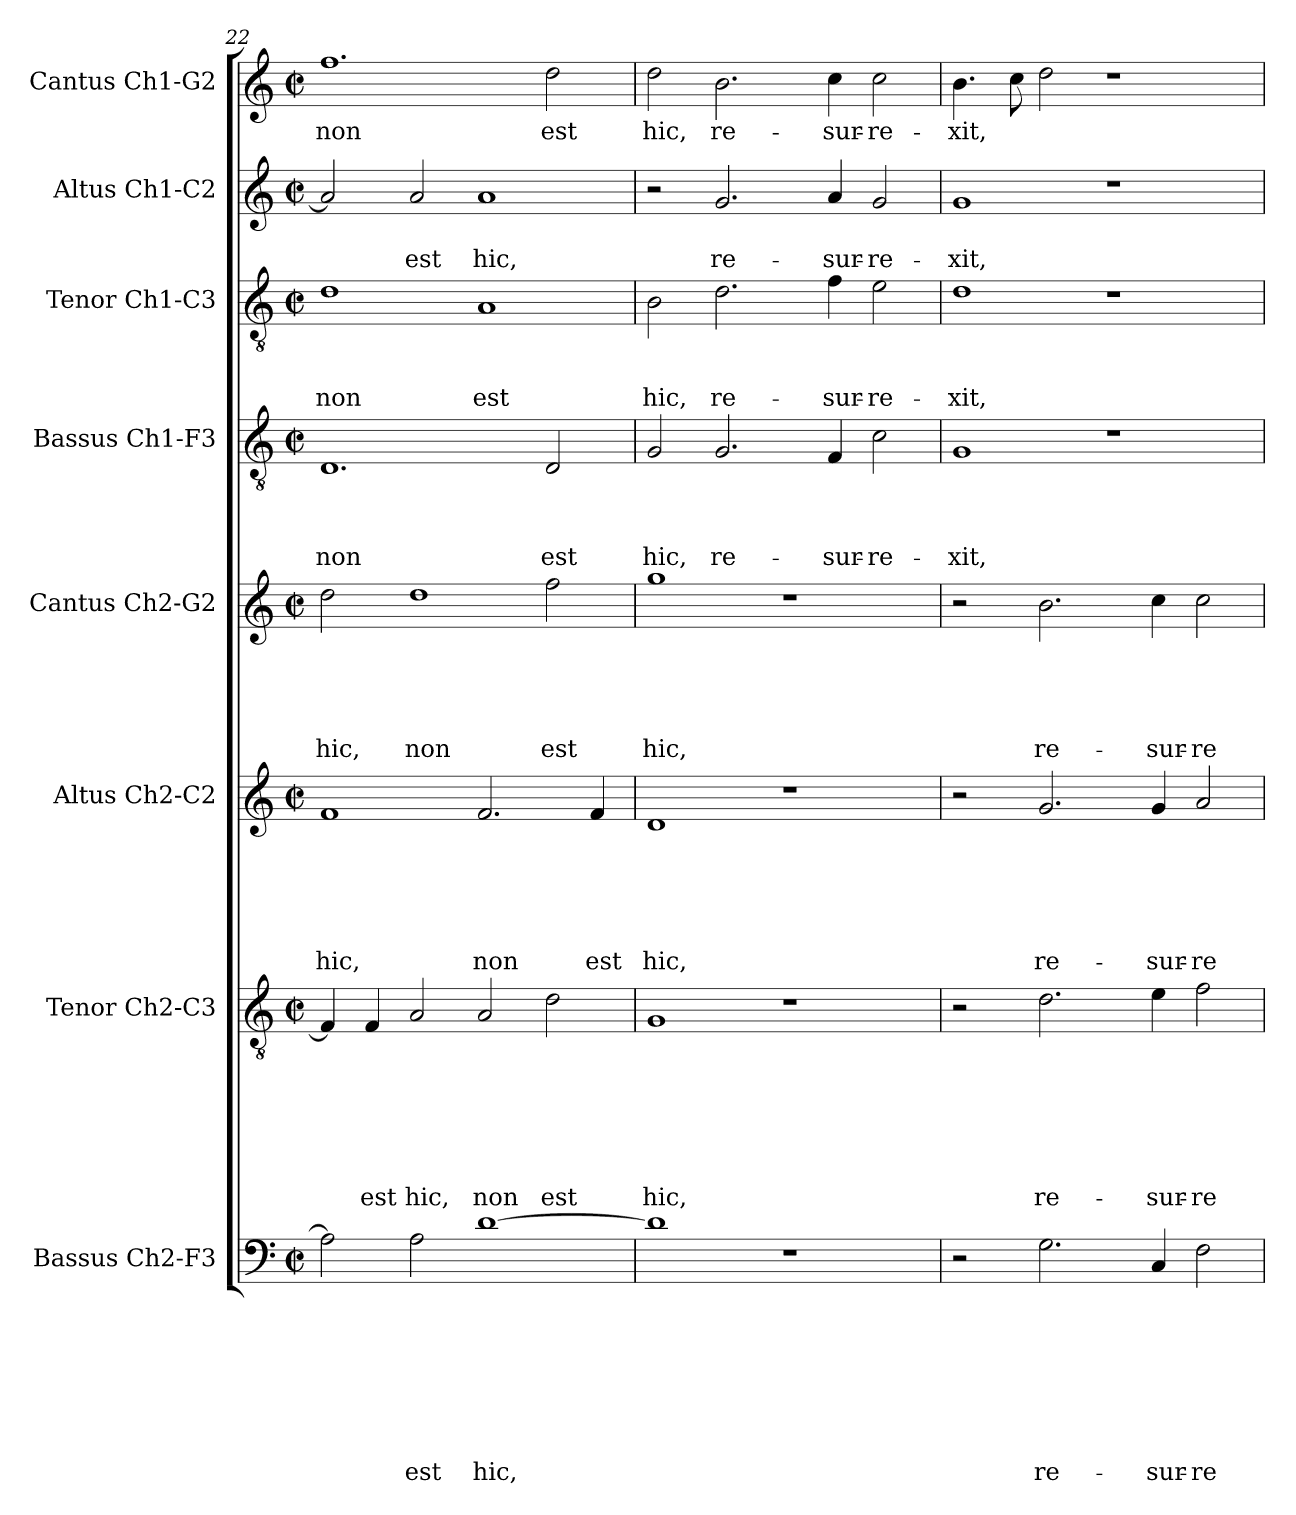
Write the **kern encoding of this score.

**kern	**text	**text	**text	**text	**text	**text	**text	**text	**kern	**text	**text	**text	**text	**text	**text	**text	**kern	**text	**text	**text	**text	**text	**text	**kern	**text	**text	**text	**text	**text	**kern	**text	**text	**text	**text	**kern	**text	**text	**text	**kern	**text	**text	**kern	**text
*part8	*part8	*part8	*part8	*part8	*part8	*part8	*part8	*part8	*part7	*part7	*part7	*part7	*part7	*part7	*part7	*part7	*part6	*part6	*part6	*part6	*part6	*part6	*part6	*part5	*part5	*part5	*part5	*part5	*part5	*part4	*part4	*part4	*part4	*part4	*part3	*part3	*part3	*part3	*part2	*part2	*part2	*part1	*part1
*staff8	*staff8	*staff8	*staff8	*staff8	*staff8	*staff8	*staff8	*staff8	*staff7	*staff7	*staff7	*staff7	*staff7	*staff7	*staff7	*staff7	*staff6	*staff6	*staff6	*staff6	*staff6	*staff6	*staff6	*staff5	*staff5	*staff5	*staff5	*staff5	*staff5	*staff4	*staff4	*staff4	*staff4	*staff4	*staff3	*staff3	*staff3	*staff3	*staff2	*staff2	*staff2	*staff1	*staff1
*I"Bassus Ch2-F3	*	*	*	*	*	*	*	*	*I"Tenor Ch2-C3	*	*	*	*	*	*	*	*I"Altus Ch2-C2	*	*	*	*	*	*	*I"Cantus Ch2-G2	*	*	*	*	*	*I"Bassus Ch1-F3	*	*	*	*	*I"Tenor Ch1-C3	*	*	*	*I"Altus Ch1-C2	*	*	*I"Cantus Ch1-G2	*
*I'B2	*	*	*	*	*	*	*	*	*I'T2	*	*	*	*	*	*	*	*I'A2	*	*	*	*	*	*	*I'C2	*	*	*	*	*	*I'B	*	*	*	*	*I'T	*	*	*	*I'A	*	*	*I'C	*
!!LO:PB:g=z
*clefF4	*	*	*	*	*	*	*	*	*clefGv2	*	*	*	*	*	*	*	*clefG2	*	*	*	*	*	*	*clefG2	*	*	*	*	*	*clefGv2	*	*	*	*	*clefGv2	*	*	*	*clefG2	*	*	*clefG2	*
*k[]	*	*	*	*	*	*	*	*	*k[]	*	*	*	*	*	*	*	*k[]	*	*	*	*	*	*	*k[]	*	*	*	*	*	*k[]	*	*	*	*	*k[]	*	*	*	*k[]	*	*	*k[]	*
*C:	*	*	*	*	*	*	*	*	*C:	*	*	*	*	*	*	*	*C:	*	*	*	*	*	*	*C:	*	*	*	*	*	*C:	*	*	*	*	*C:	*	*	*	*C:	*	*	*C:	*
*M2/2	*	*	*	*	*	*	*	*	*M2/2	*	*	*	*	*	*	*	*M2/2	*	*	*	*	*	*	*M2/2	*	*	*	*	*	*M2/2	*	*	*	*	*M2/2	*	*	*	*M2/2	*	*	*M2/2	*
*met(c|)	*	*	*	*	*	*	*	*	*met(c|)	*	*	*	*	*	*	*	*met(c|)	*	*	*	*	*	*	*met(c|)	*	*	*	*	*	*met(c|)	*	*	*	*	*met(c|)	*	*	*	*met(c|)	*	*	*met(c|)	*
=22	=22	=22	=22	=22	=22	=22	=22	=22	=22	=22	=22	=22	=22	=22	=22	=22	=22	=22	=22	=22	=22	=22	=22	=22	=22	=22	=22	=22	=22	=22	=22	=22	=22	=22	=22	=22	=22	=22	=22	=22	=22	=22	=22
!	!	!	!	!	!	!	!	!	!	!	!	!	!	!	!	!	!	!	!	!	!	!	!LO:LY:b	!	!	!	!	!	!LO:LY:b	!	!	!	!	!LO:LY:b	!	!	!	!LO:LY:b	!	!	!	!	!LO:LY:b
2A\]	.	.	.	.	.	.	.	.	4F/]	.	.	.	.	.	.	.	1f	.	.	.	.	.	hic,	2dd\	.	.	.	.	hic,	1.D	.	.	.	non	1d	.	.	non	2a/]	.	.	1.ff	non
!	!	!	!	!	!	!	!	!	!	!	!	!	!	!	!	!LO:LY:b	!	!	!	!	!	!	!	!	!	!	!	!	!	!	!	!	!	!	!	!	!	!	!	!	!	!	!
.	.	.	.	.	.	.	.	.	4F/	.	.	.	.	.	.	est	.	.	.	.	.	.	.	.	.	.	.	.	.	.	.	.	.	.	.	.	.	.	.	.	.	.	.
!	!	!	!	!	!	!	!	!LO:LY:b	!	!	!	!	!	!	!	!LO:LY:b	!	!	!	!	!	!	!	!	!	!	!	!	!LO:LY:b	!	!	!	!	!	!	!	!	!	!	!	!LO:LY:b	!	!
2A\	.	.	.	.	.	.	.	est	2A/	.	.	.	.	.	.	hic,	.	.	.	.	.	.	.	1dd	.	.	.	.	non	.	.	.	.	.	.	.	.	.	2a/	.	est	.	.
!	!	!	!	!	!	!	!	!LO:LY:b	!	!	!	!	!	!	!	!LO:LY:b	!	!	!	!	!	!	!LO:LY:b	!	!	!	!	!	!	!	!	!	!	!	!	!	!	!LO:LY:b	!	!	!LO:LY:b	!	!
[1d	.	.	.	.	.	.	.	hic,	2A/	.	.	.	.	.	.	non	2.f/	.	.	.	.	.	non	.	.	.	.	.	.	.	.	.	.	.	1A	.	.	est	1a	.	hic,	.	.
!	!	!	!	!	!	!	!	!	!	!	!	!	!	!	!	!LO:LY:b	!	!	!	!	!	!	!	!	!	!	!	!	!LO:LY:b	!	!	!	!	!LO:LY:b	!	!	!	!	!	!	!	!	!LO:LY:b
.	.	.	.	.	.	.	.	.	2d\	.	.	.	.	.	.	est	.	.	.	.	.	.	.	2ff\	.	.	.	.	est	2D/	.	.	.	est	.	.	.	.	.	.	.	2dd\	est
!	!	!	!	!	!	!	!	!	!	!	!	!	!	!	!	!	!	!	!	!	!	!	!LO:LY:b	!	!	!	!	!	!	!	!	!	!	!	!	!	!	!	!	!	!	!	!
.	.	.	.	.	.	.	.	.	.	.	.	.	.	.	.	.	4f/	.	.	.	.	.	est	.	.	.	.	.	.	.	.	.	.	.	.	.	.	.	.	.	.	.	.
=23	=23	=23	=23	=23	=23	=23	=23	=23	=23	=23	=23	=23	=23	=23	=23	=23	=23	=23	=23	=23	=23	=23	=23	=23	=23	=23	=23	=23	=23	=23	=23	=23	=23	=23	=23	=23	=23	=23	=23	=23	=23	=23	=23
!	!	!	!	!	!	!	!	!	!	!	!	!	!	!	!	!LO:LY:b	!	!	!	!	!	!	!LO:LY:b	!	!	!	!	!	!LO:LY:b	!	!	!	!	!LO:LY:b	!	!	!	!LO:LY:b	!	!	!	!	!LO:LY:b
1d]	.	.	.	.	.	.	.	.	1G	.	.	.	.	.	.	hic,	1d	.	.	.	.	.	hic,	1gg	.	.	.	.	hic,	2G/	.	.	.	hic,	2B\	.	.	hic,	2r	.	.	2dd\	hic,
!	!	!	!	!	!	!	!	!	!	!	!	!	!	!	!	!	!	!	!	!	!	!	!	!	!	!	!	!	!	!	!	!	!	!LO:LY:b	!	!	!	!LO:LY:b	!	!	!LO:LY:b	!	!LO:LY:b
.	.	.	.	.	.	.	.	.	.	.	.	.	.	.	.	.	.	.	.	.	.	.	.	.	.	.	.	.	.	2.G/	.	.	.	re-	2.d\	.	.	re-	2.g/	.	re-	2.b\	re-
1r	.	.	.	.	.	.	.	.	1r	.	.	.	.	.	.	.	1r	.	.	.	.	.	.	1r	.	.	.	.	.	.	.	.	.	.	.	.	.	.	.	.	.	.	.
!	!	!	!	!	!	!	!	!	!	!	!	!	!	!	!	!	!	!	!	!	!	!	!	!	!	!	!	!	!	!	!	!	!	!LO:LY:b	!	!	!	!LO:LY:b	!	!	!LO:LY:b	!	!LO:LY:b
.	.	.	.	.	.	.	.	.	.	.	.	.	.	.	.	.	.	.	.	.	.	.	.	.	.	.	.	.	.	4F/	.	.	.	-sur-	4f\	.	.	-sur-	4a/	.	-sur-	4cc\	-sur-
!	!	!	!	!	!	!	!	!	!	!	!	!	!	!	!	!	!	!	!	!	!	!	!	!	!	!	!	!	!	!	!	!	!	!LO:LY:b	!	!	!	!LO:LY:b	!	!	!LO:LY:b	!	!LO:LY:b
.	.	.	.	.	.	.	.	.	.	.	.	.	.	.	.	.	.	.	.	.	.	.	.	.	.	.	.	.	.	2c\	.	.	.	-re-	2e\	.	.	-re-	2g/	.	-re-	2cc\	-re-
=24	=24	=24	=24	=24	=24	=24	=24	=24	=24	=24	=24	=24	=24	=24	=24	=24	=24	=24	=24	=24	=24	=24	=24	=24	=24	=24	=24	=24	=24	=24	=24	=24	=24	=24	=24	=24	=24	=24	=24	=24	=24	=24	=24
!	!	!	!	!	!	!	!	!	!	!	!	!	!	!	!	!	!	!	!	!	!	!	!	!	!	!	!	!	!	!	!	!	!	!LO:LY:b	!	!	!	!LO:LY:b	!	!	!LO:LY:b	!	!LO:LY:b
2r	.	.	.	.	.	.	.	.	2r	.	.	.	.	.	.	.	2r	.	.	.	.	.	.	2r	.	.	.	.	.	1G	.	.	.	-xit,	1d	.	.	-xit,	1g	.	-xit,	4.b\	-xit,
.	.	.	.	.	.	.	.	.	.	.	.	.	.	.	.	.	.	.	.	.	.	.	.	.	.	.	.	.	.	.	.	.	.	.	.	.	.	.	.	.	.	8cc\	.
!	!	!	!	!	!	!	!	!LO:LY:b	!	!	!	!	!	!	!	!LO:LY:b	!	!	!	!	!	!	!LO:LY:b	!	!	!	!	!	!LO:LY:b	!	!	!	!	!	!	!	!	!	!	!	!	!	!
2.G\	.	.	.	.	.	.	.	re-	2.d\	.	.	.	.	.	.	re-	2.g/	.	.	.	.	.	re-	2.b\	.	.	.	.	re-	.	.	.	.	.	.	.	.	.	.	.	.	2dd\	.
.	.	.	.	.	.	.	.	.	.	.	.	.	.	.	.	.	.	.	.	.	.	.	.	.	.	.	.	.	.	1r	.	.	.	.	1r	.	.	.	1r	.	.	1r	.
!	!	!	!	!	!	!	!	!LO:LY:b	!	!	!	!	!	!	!	!LO:LY:b	!	!	!	!	!	!	!LO:LY:b	!	!	!	!	!	!LO:LY:b	!	!	!	!	!	!	!	!	!	!	!	!	!	!
4C/	.	.	.	.	.	.	.	-sur-	4e\	.	.	.	.	.	.	-sur-	4g/	.	.	.	.	.	-sur-	4cc\	.	.	.	.	-sur-	.	.	.	.	.	.	.	.	.	.	.	.	.	.
!	!	!	!	!	!	!	!	!LO:LY:b	!	!	!	!	!	!	!	!LO:LY:b	!	!	!	!	!	!	!LO:LY:b	!	!	!	!	!	!LO:LY:b	!	!	!	!	!	!	!	!	!	!	!	!	!	!
2F\	.	.	.	.	.	.	.	-re-	2f\	.	.	.	.	.	.	-re-	2a/	.	.	.	.	.	-re-	2cc\	.	.	.	.	-re-	.	.	.	.	.	.	.	.	.	.	.	.	.	.
=	=	=	=	=	=	=	=	=	=	=	=	=	=	=	=	=	=	=	=	=	=	=	=	=	=	=	=	=	=	=	=	=	=	=	=	=	=	=	=	=	=	=	=
*-	*-	*-	*-	*-	*-	*-	*-	*-	*-	*-	*-	*-	*-	*-	*-	*-	*-	*-	*-	*-	*-	*-	*-	*-	*-	*-	*-	*-	*-	*-	*-	*-	*-	*-	*-	*-	*-	*-	*-	*-	*-	*-	*-
